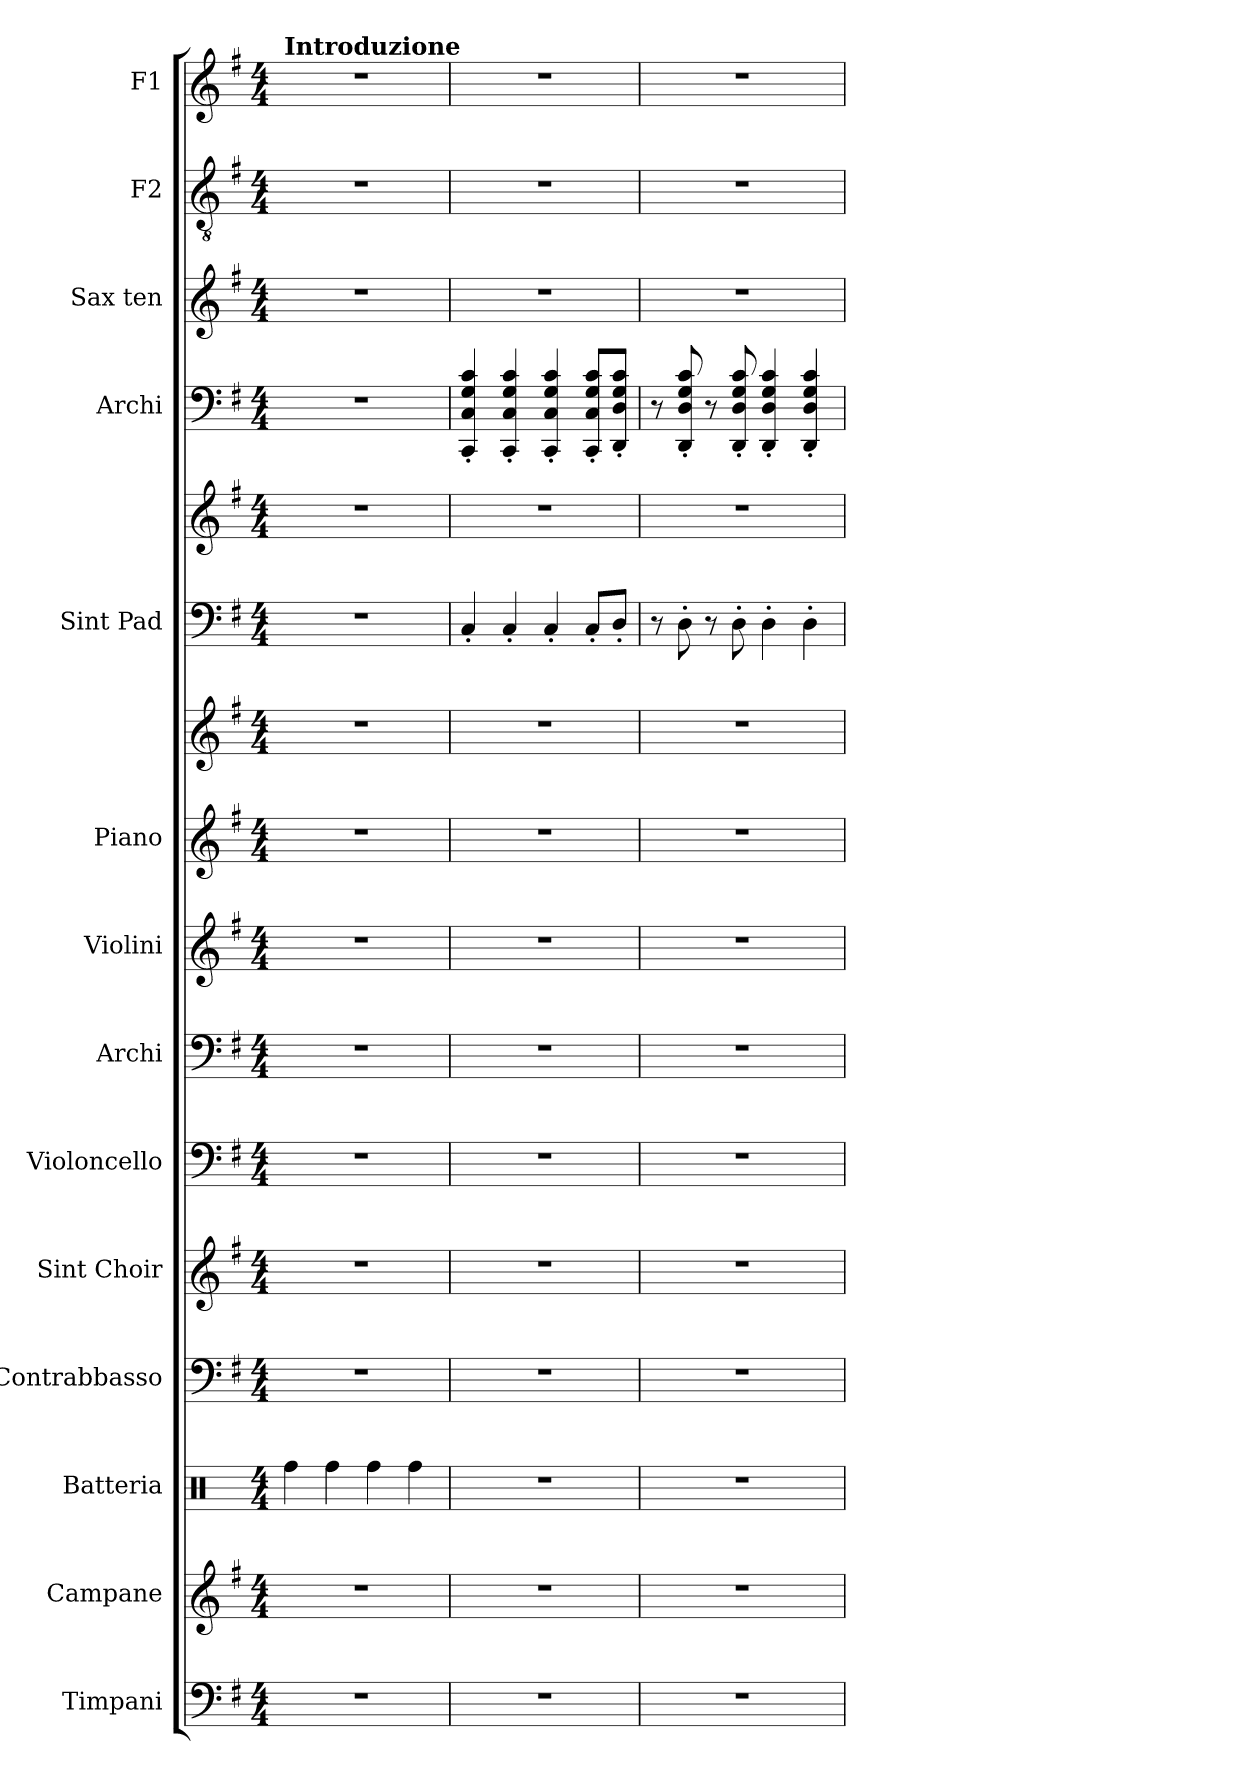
**kern	**kern	**kern	**kern	**kern	**kern	**kern	**kern	**kern	**kern	**kern	**kern	**kern	**kern	**kern	**kern
*part14	*part13	*part12	*part11	*part10	*part9	*part8	*part7	*part6	*part6	*part5	*part5	*part4	*part3	*part2	*part1
*staff16	*staff15	*staff14	*staff13	*staff12	*staff11	*staff10	*staff9	*staff8	*staff7	*staff6	*staff5	*staff4	*staff3	*staff2	*staff1
*I"Timpani	*I"Campane	*I"Batteria	*I"Contrabbasso	*I"Sint Choir	*I"Violoncello	*I"Archi	*I"Violini	*I"Piano	*	*I"Sint Pad	*	*I"Archi	*I"Sax ten	*I"F2	*I"F1
*I'Tmp	*I'Cmp	*I'Batt	*I'Cb	*I'Sint	*I'Vc	*I'Ar	*I'Vl.	*	*	*I'Sint	*	*I'Ar	*I'Sax.t	*I'F2	*I'F1
*clefF4	*clefG2	*clefX	*clefF4	*clefG2	*clefF4	*clefF4	*clefG2	*clefG2	*clefG2	*clefF4	*clefG2	*clefF4	*clefG2	*clefGv2	*clefG2
*	*	*	*ITrd7c12	*	*	*	*	*	*	*	*	*	*ITrd8c14	*ITrd8c14	*
*k[f#]	*k[f#]	*k[]	*k[f#]	*k[f#]	*k[f#]	*k[f#]	*k[f#]	*k[f#]	*k[f#]	*k[f#]	*k[f#]	*k[f#]	*k[f#]	*k[f#]	*k[f#]
*M4/4	*M4/4	*M4/4	*M4/4	*M4/4	*M4/4	*M4/4	*M4/4	*M4/4	*M4/4	*M4/4	*M4/4	*M4/4	*M4/4	*M4/4	*M4/4
*MM138	*MM138	*MM138	*MM138	*MM138	*MM138	*MM138	*MM138	*MM138	*MM138	*MM138	*MM138	*MM138	*MM138	*MM138	*MM138
=1	=1	=1	=1	=1	=1	=1	=1	=1	=1	=1	=1	=1	=1	=1	=1
!	!	!	!	!	!	!	!	!	!	!	!	!	!	!	!LO:TX:a:B:t=Introduzione
1r	1r	4Rff\	1r	1r	1r	1r	1r	1r	1r	1r	1r	1r	1r	1r	1r
.	.	4Rff\	.	.	.	.	.	.	.	.	.	.	.	.	.
.	.	4Rff\	.	.	.	.	.	.	.	.	.	.	.	.	.
.	.	4Rff\	.	.	.	.	.	.	.	.	.	.	.	.	.
=2	=2	=2	=2	=2	=2	=2	=2	=2	=2	=2	=2	=2	=2	=2	=2
1r	1r	1r	1r	1r	1r	1r	1r	1r	1r	4C'/	1r	4CC/' 4C/' 4G/' 4c/'	1r	1r	1r
.	.	.	.	.	.	.	.	.	.	4C'/	.	4CC/' 4C/' 4G/' 4c/'	.	.	.
.	.	.	.	.	.	.	.	.	.	4C'/	.	4CC/' 4C/' 4G/' 4c/'	.	.	.
.	.	.	.	.	.	.	.	.	.	8C'/L	.	8CC'/ 8C'/ 8G'/ 8c'/L	.	.	.
.	.	.	.	.	.	.	.	.	.	8D'/J	.	8DD'/ 8D'/ 8G'/ 8c'/J	.	.	.
=3	=3	=3	=3	=3	=3	=3	=3	=3	=3	=3	=3	=3	=3	=3	=3
1r	1r	1r	1r	1r	1r	1r	1r	1r	1r	8r	1r	8r	1r	1r	1r
.	.	.	.	.	.	.	.	.	.	8D'\	.	8DD/' 8D/' 8G/' 8c/'	.	.	.
.	.	.	.	.	.	.	.	.	.	8r	.	8r	.	.	.
.	.	.	.	.	.	.	.	.	.	8D'\	.	8DD/' 8D/' 8G/' 8c/'	.	.	.
.	.	.	.	.	.	.	.	.	.	4D'\	.	4DD/' 4D/' 4G/' 4c/'	.	.	.
.	.	.	.	.	.	.	.	.	.	4D'\	.	4DD/' 4D/' 4G/' 4c/'	.	.	.
=	=	=	=	=	=	=	=	=	=	=	=	=	=	=	=
*-	*-	*-	*-	*-	*-	*-	*-	*-	*-	*-	*-	*-	*-	*-	*-
